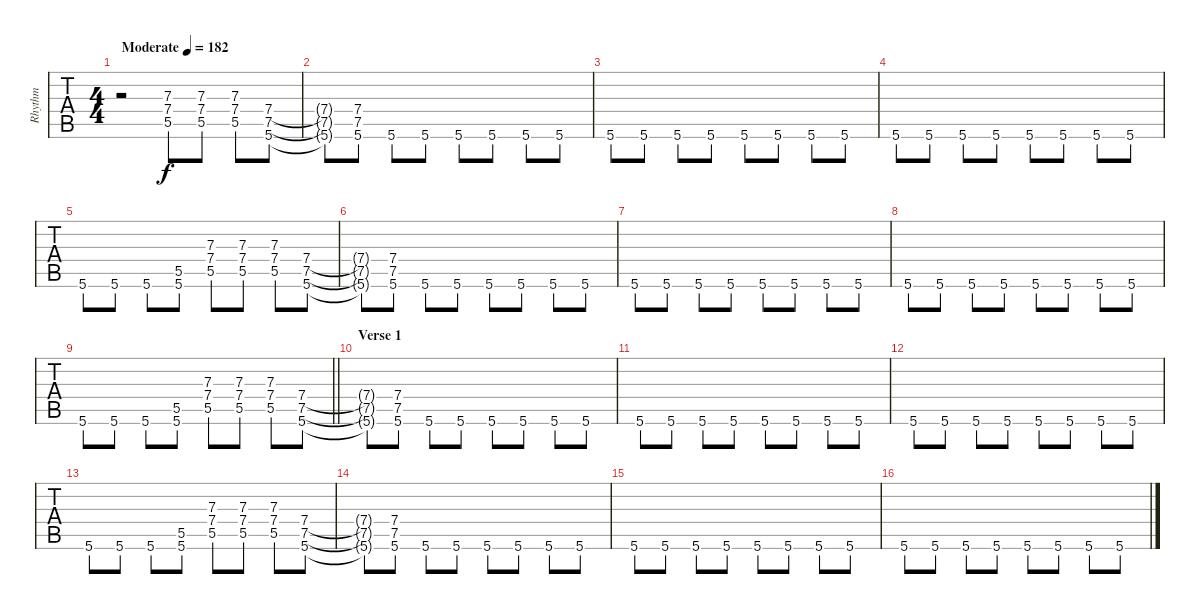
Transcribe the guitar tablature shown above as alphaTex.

\track ("Rhythm" "Rhythm") {instrument distortionguitar}
\staff {tabs}
\tuning (E4 B3 G3 D3 A2 E2) {hide}
\ts (4 4)
\tempo (182 "Moderate")
\clef g2
\ks c
r.2{dy f instrument distortionguitar} (7.3 7.4 5.5).8 (7.3 7.4 5.5).8 (7.3 7.4 5.5).8 (7.4 7.5 5.6).8 |
(7.4{t} 7.5{t} 5.6{t}).8 (7.4 7.5 5.6).8 5.6.8 5.6.8 5.6.8 5.6.8 5.6.8 5.6.8 |
5.6.8 5.6.8 5.6.8 5.6.8 5.6.8 5.6.8 5.6.8 5.6.8 |
5.6.8 5.6.8 5.6.8 5.6.8 5.6.8 5.6.8 5.6.8 5.6.8 |
5.6.8 5.6.8 5.6.8 (5.5 5.6).8 (7.3 7.4 5.5).8 (7.3 7.4 5.5).8 (7.3 7.4 5.5).8 (7.4 7.5 5.6).8 |
(7.4{t} 7.5{t} 5.6{t}).8 (7.4 7.5 5.6).8 5.6.8 5.6.8 5.6.8 5.6.8 5.6.8 5.6.8 |
5.6.8 5.6.8 5.6.8 5.6.8 5.6.8 5.6.8 5.6.8 5.6.8 |
5.6.8 5.6.8 5.6.8 5.6.8 5.6.8 5.6.8 5.6.8 5.6.8 |
\barLineRight lightlight
5.6.8 5.6.8 5.6.8 (5.5 5.6).8 (7.3 7.4 5.5).8 (7.3 7.4 5.5).8 (7.3 7.4 5.5).8 (7.4 7.5 5.6).8 |
\section ("" "Verse 1")
(7.4{t} 7.5{t} 5.6{t}).8 (7.4 7.5 5.6).8 5.6.8 5.6.8 5.6.8 5.6.8 5.6.8 5.6.8 |
5.6.8 5.6.8 5.6.8 5.6.8 5.6.8 5.6.8 5.6.8 5.6.8 |
5.6.8 5.6.8 5.6.8 5.6.8 5.6.8 5.6.8 5.6.8 5.6.8 |
5.6.8 5.6.8 5.6.8 (5.5 5.6).8 (7.3 7.4 5.5).8 (7.3 7.4 5.5).8 (7.3 7.4 5.5).8 (7.4 7.5 5.6).8 |
(7.4{t} 7.5{t} 5.6{t}).8 (7.4 7.5 5.6).8 5.6.8 5.6.8 5.6.8 5.6.8 5.6.8 5.6.8 |
5.6.8 5.6.8 5.6.8 5.6.8 5.6.8 5.6.8 5.6.8 5.6.8 |
5.6.8 5.6.8 5.6.8 5.6.8 5.6.8 5.6.8 5.6.8 5.6.8
